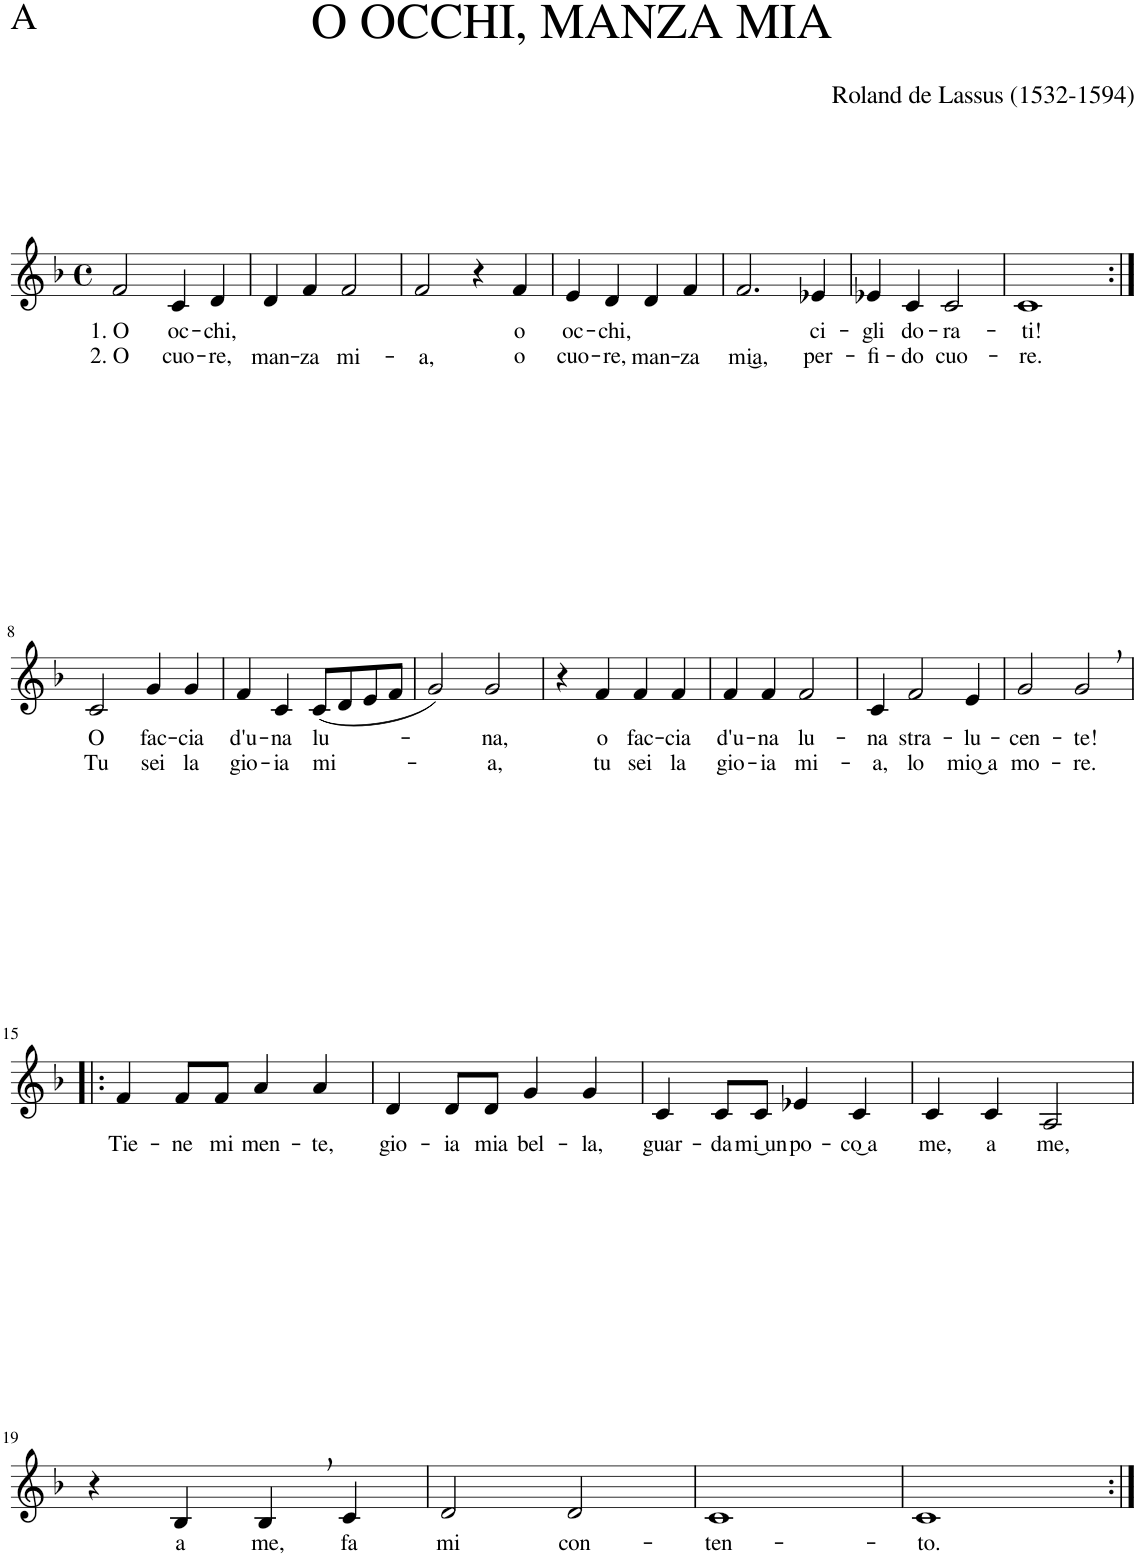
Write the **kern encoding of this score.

**kern	**text	**text
*part1	*part1	*part1
*staff1	*staff1	*staff1
*I"Alto	*	*
*I'A.	*	*
*clefG2	*	*
*k[b-]	*	*
*M4/4	*	*
*met(c)	*	*
=1	=1	=1
!	!LO:LY:b	!LO:LY:b
2f/	1. O	2. O
!	!LO:LY:b	!LO:LY:b
4c/	oc-	cuo-
!	!LO:LY:b	!LO:LY:b
4d/	-chi,	-re,
=2	=2	=2
!	!LO:LY:b	!
4d/	man-	.
!	!LO:LY:b	!
4f/	-za	.
!	!LO:LY:b	!
2f/	mi-	.
=3	=3	=3
!	!LO:LY:b	!
2f/	-a,	.
4r	.	.
!	!LO:LY:b	!LO:LY:b
4f/	o	o
=4	=4	=4
!	!LO:LY:b	!LO:LY:b
4e/	oc-	cuo-
!	!LO:LY:b	!LO:LY:b
4d/	-chi,	-re,
!	!LO:LY:b	!
4d/	man-	.
!	!LO:LY:b	!
4f/	-za	.
=5	=5	=5
!	!LO:LY:b	!
2.f/	mi͜a,	.
!	!LO:LY:b	!LO:LY:b
4e-X/	ci-	per-
=6	=6	=6
!	!LO:LY:b	!LO:LY:b
4e-X/	gli	-fi-
!	!LO:LY:b	!LO:LY:b
4c/	-do-	-do
!	!LO:LY:b	!LO:LY:b
2c/	ra-	cuo-
=7	=7	=7
!	!LO:LY:b	!LO:LY:b
1c	-ti!	-re.
!!LO:LB:g=z
=8:|!	=8:|!	=8:|!
!	!LO:LY:b	!LO:LY:b
2c/	O	Tu
!	!LO:LY:b	!LO:LY:b
4g/	fac-	sei
!	!LO:LY:b	!LO:LY:b
4g/	-cia	la
=9	=9	=9
!	!LO:LY:b	!LO:LY:b
4f/	d'u-	gio-
!	!LO:LY:b	!LO:LY:b
4c/	-na	-ia
!	!LO:LY:b	!LO:LY:b
(8c/L	lu-	mi-
8d/	.	.
8e/	.	.
8f/J	.	.
=10	=10	=10
2g/)	.	.
!	!LO:LY:b	!LO:LY:b
2g/	-na,	-a,
=11	=11	=11
4r	.	.
!	!LO:LY:b	!LO:LY:b
4f/	o	tu
!	!LO:LY:b	!LO:LY:b
4f/	fac-	sei
!	!LO:LY:b	!LO:LY:b
4f/	-cia	la
=12	=12	=12
!	!LO:LY:b	!LO:LY:b
4f/	d'u-	gio-
!	!LO:LY:b	!LO:LY:b
4f/	-na	-ia
!	!LO:LY:b	!LO:LY:b
2f/	lu-	mi-
=13	=13	=13
!	!LO:LY:b	!LO:LY:b
4c/	-na	-a,
!	!LO:LY:b	!LO:LY:b
2f/	stra-	lo
!	!LO:LY:b	!LO:LY:b
4e/	-lu-	-mio͜ a
=14	=14	=14
!	!LO:LY:b	!LO:LY:b
2g/	-cen-	mo-
!	!LO:LY:b	!LO:LY:b
2g,/	-te!	-re.
!!LO:LB:g=z
=15!|:	=15!|:	=15!|:
!	!LO:LY:b	!
4f/	Tie-	.
!	!LO:LY:b	!
8f/L	-ne	.
!	!LO:LY:b	!
8f/J	mi	.
!	!LO:LY:b	!
4a/	men-	.
!	!LO:LY:b	!
4a/	-te,	.
=16	=16	=16
!	!LO:LY:b	!
4d/	gio-	.
!	!LO:LY:b	!
8d/L	-ia	.
!	!LO:LY:b	!
8d/J	mia	.
!	!LO:LY:b	!
4g/	bel-	.
!	!LO:LY:b	!
4g/	-la,	.
=17	=17	=17
!	!LO:LY:b	!
4c/	guar-	.
!	!LO:LY:b	!
8c/L	-da	.
!	!LO:LY:b	!
8c/J	mi͜ un	.
!	!LO:LY:b	!
4e-X/	po-	.
!	!LO:LY:b	!
4c/	-co͜ a	.
=18	=18	=18
!	!LO:LY:b	!
4c/	me,	.
!	!LO:LY:b	!
4c/	a	.
!	!LO:LY:b	!
2A/	me,	.
!!LO:LB:g=z
=19	=19	=19
4r	.	.
!	!LO:LY:b	!
4B-/	a	.
!	!LO:LY:b	!
4B-,/	me,	.
!	!LO:LY:b	!
4c/	fa	.
=20	=20	=20
!	!LO:LY:b	!
2d/	mi	.
!	!LO:LY:b	!
2d/	con-	.
=21	=21	=21
!	!LO:LY:b	!
1c	-ten-	.
=22	=22	=22
!	!LO:LY:b	!
1c	-to.	.
=:|!	=:|!	=:|!
*-	*-	*-
